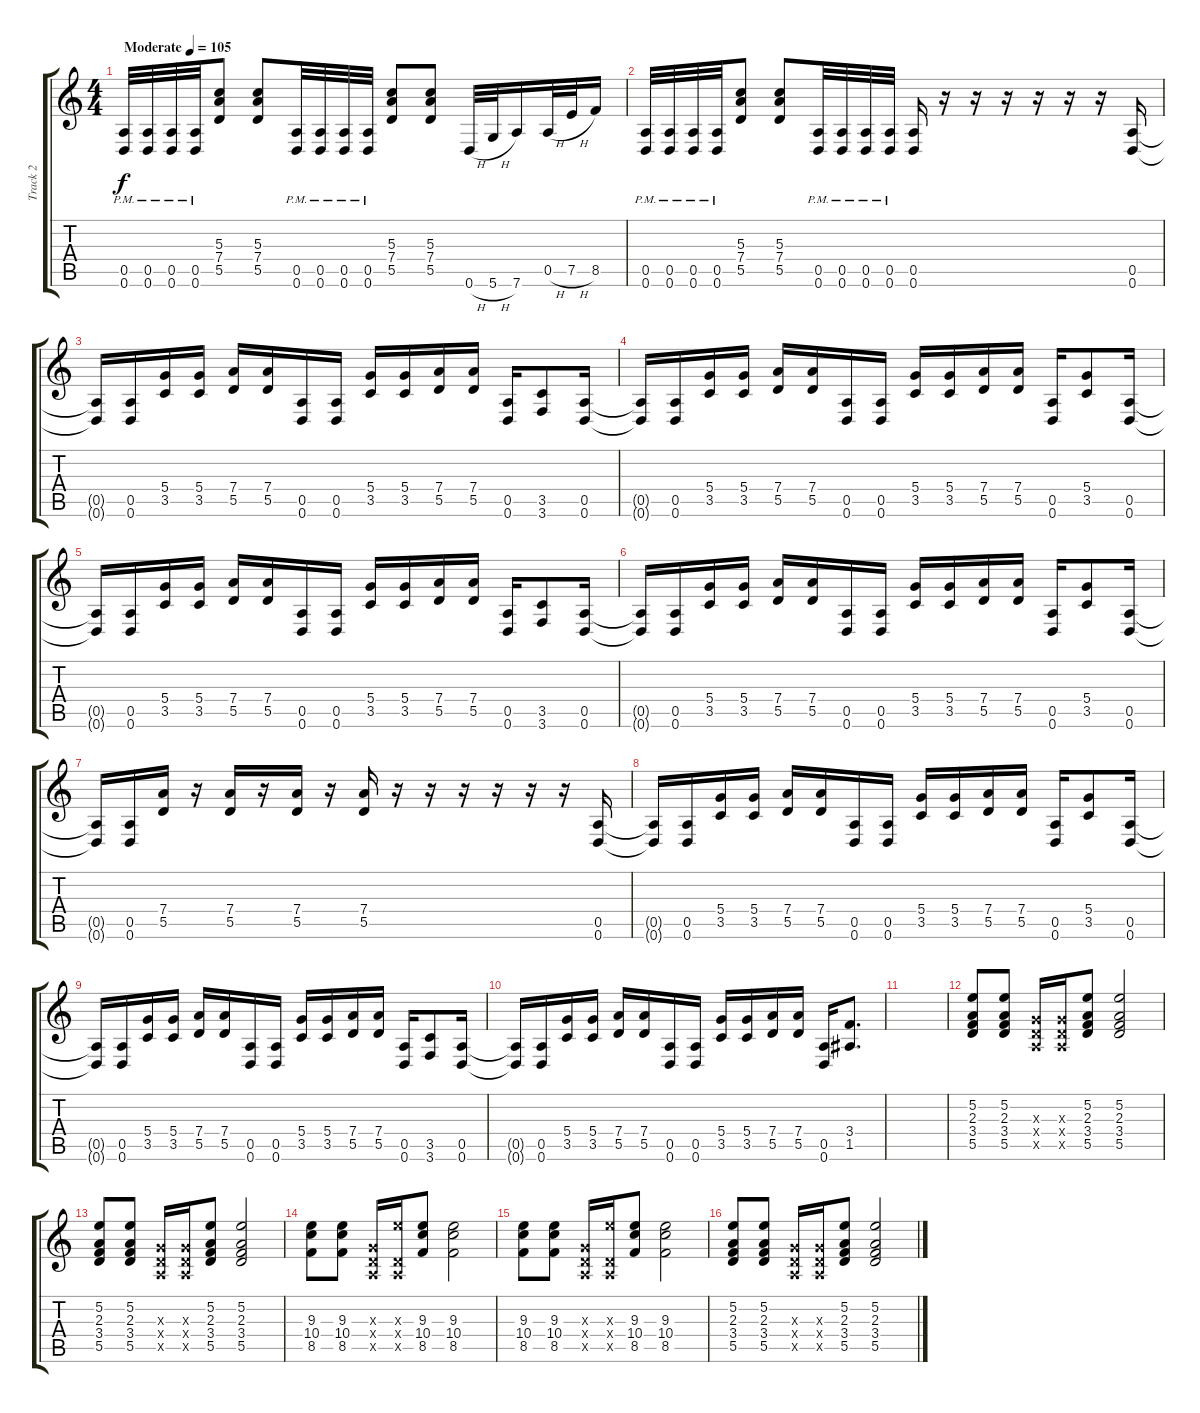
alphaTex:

\track ("Track 2" "Track 2") {instrument overdrivenguitar}
\staff {score tabs}
\tuning (E4 B3 G3 D3 A2 D2) {hide}
\ts (4 4)
\tempo (105 "Moderate")
\clef g2
\ks c
(0.5{pm} 0.6{pm}).32{dy f instrument overdrivenguitar} (0.5{pm} 0.6{pm}).32 (0.5{pm} 0.6{pm}).32 (0.5{pm} 0.6{pm}).32 (5.3 7.4 5.5).8 (5.3 7.4 5.5).8 (0.5{pm} 0.6{pm}).32 (0.5{pm} 0.6{pm}).32 (0.5{pm} 0.6{pm}).32 (0.5{pm} 0.6{pm}).32 (5.3 7.4 5.5).8 (5.3 7.4 5.5).8 0.6{h}.32 5.6{h}.32 7.6.16 0.5{h}.32 7.5{h}.32 8.5.16 |
(0.5{pm} 0.6{pm}).32 (0.5{pm} 0.6{pm}).32 (0.5{pm} 0.6{pm}).32 (0.5{pm} 0.6{pm}).32 (5.3 7.4 5.5).8 (5.3 7.4 5.5).8 (0.5{pm} 0.6{pm}).32 (0.5{pm} 0.6{pm}).32 (0.5{pm} 0.6{pm}).32 (0.5{pm} 0.6{pm}).32 (0.5 0.6).16 r.16 r.16 r.16 r.16 r.16 r.16 (0.5 0.6).16 |
(0.5{t} 0.6{t}).16 (0.5 0.6).16 (5.4 3.5).16 (5.4 3.5).16 (7.4 5.5).16 (7.4 5.5).16 (0.5 0.6).16 (0.5 0.6).16 (5.4 3.5).16 (5.4 3.5).16 (7.4 5.5).16 (7.4 5.5).16 (0.5 0.6).16 (3.5 3.6).8 (0.5 0.6).16 |
(0.5{t} 0.6{t}).16 (0.5 0.6).16 (5.4 3.5).16 (5.4 3.5).16 (7.4 5.5).16 (7.4 5.5).16 (0.5 0.6).16 (0.5 0.6).16 (5.4 3.5).16 (5.4 3.5).16 (7.4 5.5).16 (7.4 5.5).16 (0.5 0.6).16 (5.4 3.5).8 (0.5 0.6).16 |
(0.5{t} 0.6{t}).16 (0.5 0.6).16 (5.4 3.5).16 (5.4 3.5).16 (7.4 5.5).16 (7.4 5.5).16 (0.5 0.6).16 (0.5 0.6).16 (5.4 3.5).16 (5.4 3.5).16 (7.4 5.5).16 (7.4 5.5).16 (0.5 0.6).16 (3.5 3.6).8 (0.5 0.6).16 |
(0.5{t} 0.6{t}).16 (0.5 0.6).16 (5.4 3.5).16 (5.4 3.5).16 (7.4 5.5).16 (7.4 5.5).16 (0.5 0.6).16 (0.5 0.6).16 (5.4 3.5).16 (5.4 3.5).16 (7.4 5.5).16 (7.4 5.5).16 (0.5 0.6).16 (5.4 3.5).8 (0.5 0.6).16 |
(0.5{t} 0.6{t}).16 (0.5 0.6).16 (7.4 5.5).16 r.16 (7.4 5.5).16 r.16 (7.4 5.5).16 r.16 (7.4 5.5).16 r.16 r.16 r.16 r.16 r.16 r.16 (0.5 0.6).16 |
(0.5{t} 0.6{t}).16 (0.5 0.6).16 (5.4 3.5).16 (5.4 3.5).16 (7.4 5.5).16 (7.4 5.5).16 (0.5 0.6).16 (0.5 0.6).16 (5.4 3.5).16 (5.4 3.5).16 (7.4 5.5).16 (7.4 5.5).16 (0.5 0.6).16 (5.4 3.5).8 (0.5 0.6).16 |
(0.5{t} 0.6{t}).16 (0.5 0.6).16 (5.4 3.5).16 (5.4 3.5).16 (7.4 5.5).16 (7.4 5.5).16 (0.5 0.6).16 (0.5 0.6).16 (5.4 3.5).16 (5.4 3.5).16 (7.4 5.5).16 (7.4 5.5).16 (0.5 0.6).16 (3.5 3.6).8 (0.5 0.6).16 |
(0.5{t} 0.6{t}).16 (0.5 0.6).16 (5.4 3.5).16 (5.4 3.5).16 (7.4 5.5).16 (7.4 5.5).16 (0.5 0.6).16 (0.5 0.6).16 (5.4 3.5).16 (5.4 3.5).16 (7.4 5.5).16 (7.4 5.5).16 (0.5 0.6).16 (3.4 1.5).8{d} |
|
(5.2 2.3 3.4 5.5).8 (5.2 2.3 3.4 5.5).8 (0.3{x} 0.4{x} 0.5{x}).16 (0.3{x} 0.4{x} 0.5{x}).16 (5.2 2.3 3.4 5.5).8 (5.2 2.3 3.4 5.5).2 |
(5.2 2.3 3.4 5.5).8 (5.2 2.3 3.4 5.5).8 (0.3{x} 0.4{x} 0.5{x}).16 (0.3{x} 0.4{x} 0.5{x}).16 (5.2 2.3 3.4 5.5).8 (5.2 2.3 3.4 5.5).2 |
(9.3 10.4 8.5).8 (9.3 10.4 8.5).8 (0.3{x} 0.4{x} 0.5{x}).16 (9.3{x} 0.4{x} 0.5{x}).16 (9.3 10.4 8.5).8 (9.3 10.4 8.5).2 |
(9.3 10.4 8.5).8 (9.3 10.4 8.5).8 (0.3{x} 0.4{x} 0.5{x}).16 (9.3{x} 0.4{x} 0.5{x}).16 (9.3 10.4 8.5).8 (9.3 10.4 8.5).2 |
(5.2 2.3 3.4 5.5).8{instrument overdrivenguitar} (5.2 2.3 3.4 5.5).8 (0.3{x} 0.4{x} 0.5{x}).16 (0.3{x} 0.4{x} 0.5{x}).16 (5.2 2.3 3.4 5.5).8 (5.2 2.3 3.4 5.5).2
